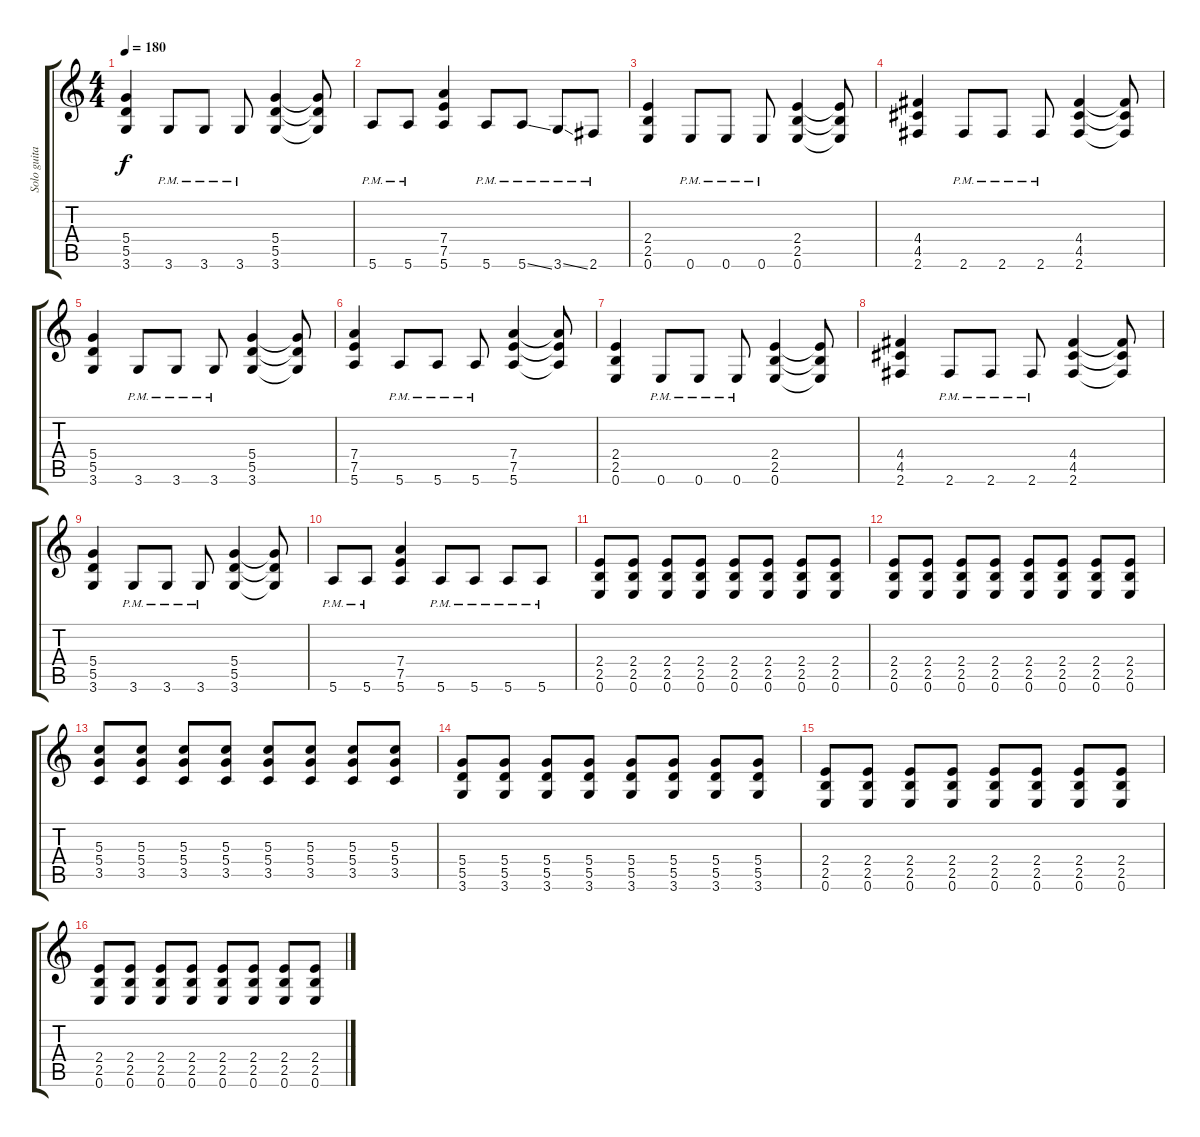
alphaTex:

\track ("Solo guitar" "Solo guita") {instrument overdrivenguitar}
\staff {score tabs}
\tuning (E4 B3 G3 D3 A2 E2) {hide}
\ts (4 4)
\tempo 180
\clef g2
\ks c
(5.4 5.5 3.6).4{dy f} 3.6{pm}.8 3.6{pm}.8 3.6{pm}.8 (5.4 5.5 3.6).4 (5.4{t} 5.5{t} 3.6{t}).8 |
5.6{pm}.8 5.6{pm}.8 (7.4 7.5 5.6).4 5.6{pm}.8 5.6{ss pm}.8 3.6{ss pm}.8 2.6{pm}.8 |
(2.4 2.5 0.6).4 0.6{pm}.8 0.6{pm}.8 0.6{pm}.8 (2.4 2.5 0.6).4 (2.4{t} 2.5{t} 0.6{t}).8 |
(4.4 4.5 2.6).4 2.6{pm}.8 2.6{pm}.8 2.6{pm}.8 (4.4 4.5 2.6).4 (4.4{t} 4.5{t} 2.6{t}).8 |
(5.4 5.5 3.6).4 3.6{pm}.8 3.6{pm}.8 3.6{pm}.8 (5.4 5.5 3.6).4 (5.4{t} 5.5{t} 3.6{t}).8 |
(7.4 7.5 5.6).4 5.6{pm}.8 5.6{pm}.8 5.6{pm}.8 (7.4 7.5 5.6).4 (7.4{t} 7.5{t} 5.6{t}).8 |
(2.4 2.5 0.6).4 0.6{pm}.8 0.6{pm}.8 0.6{pm}.8 (2.4 2.5 0.6).4 (2.4{t} 2.5{t} 0.6{t}).8 |
(4.4 4.5 2.6).4 2.6{pm}.8 2.6{pm}.8 2.6{pm}.8 (4.4 4.5 2.6).4 (4.4{t} 4.5{t} 2.6{t}).8 |
(5.4 5.5 3.6).4 3.6{pm}.8 3.6{pm}.8 3.6{pm}.8 (5.4 5.5 3.6).4 (5.4{t} 5.5{t} 3.6{t}).8 |
5.6{pm}.8 5.6{pm}.8 (7.4 7.5 5.6).4 5.6{pm}.8 5.6{pm}.8 5.6{pm}.8 5.6{pm}.8 |
(2.4 2.5 0.6).8 (2.4 2.5 0.6).8 (2.4 2.5 0.6).8 (2.4 2.5 0.6).8 (2.4 2.5 0.6).8 (2.4 2.5 0.6).8 (2.4 2.5 0.6).8 (2.4 2.5 0.6).8 |
(2.4 2.5 0.6).8 (2.4 2.5 0.6).8 (2.4 2.5 0.6).8 (2.4 2.5 0.6).8 (2.4 2.5 0.6).8 (2.4 2.5 0.6).8 (2.4 2.5 0.6).8 (2.4 2.5 0.6).8 |
(5.3 5.4 3.5).8 (5.3 5.4 3.5).8 (5.3 5.4 3.5).8 (5.3 5.4 3.5).8 (5.3 5.4 3.5).8 (5.3 5.4 3.5).8 (5.3 5.4 3.5).8 (5.3 5.4 3.5).8 |
(5.4 5.5 3.6).8 (5.4 5.5 3.6).8 (5.4 5.5 3.6).8 (5.4 5.5 3.6).8 (5.4 5.5 3.6).8 (5.4 5.5 3.6).8 (5.4 5.5 3.6).8 (5.4 5.5 3.6).8 |
(2.4 2.5 0.6).8 (2.4 2.5 0.6).8 (2.4 2.5 0.6).8 (2.4 2.5 0.6).8 (2.4 2.5 0.6).8 (2.4 2.5 0.6).8 (2.4 2.5 0.6).8 (2.4 2.5 0.6).8 |
(2.4 2.5 0.6).8 (2.4 2.5 0.6).8 (2.4 2.5 0.6).8 (2.4 2.5 0.6).8 (2.4 2.5 0.6).8 (2.4 2.5 0.6).8 (2.4 2.5 0.6).8 (2.4 2.5 0.6).8
